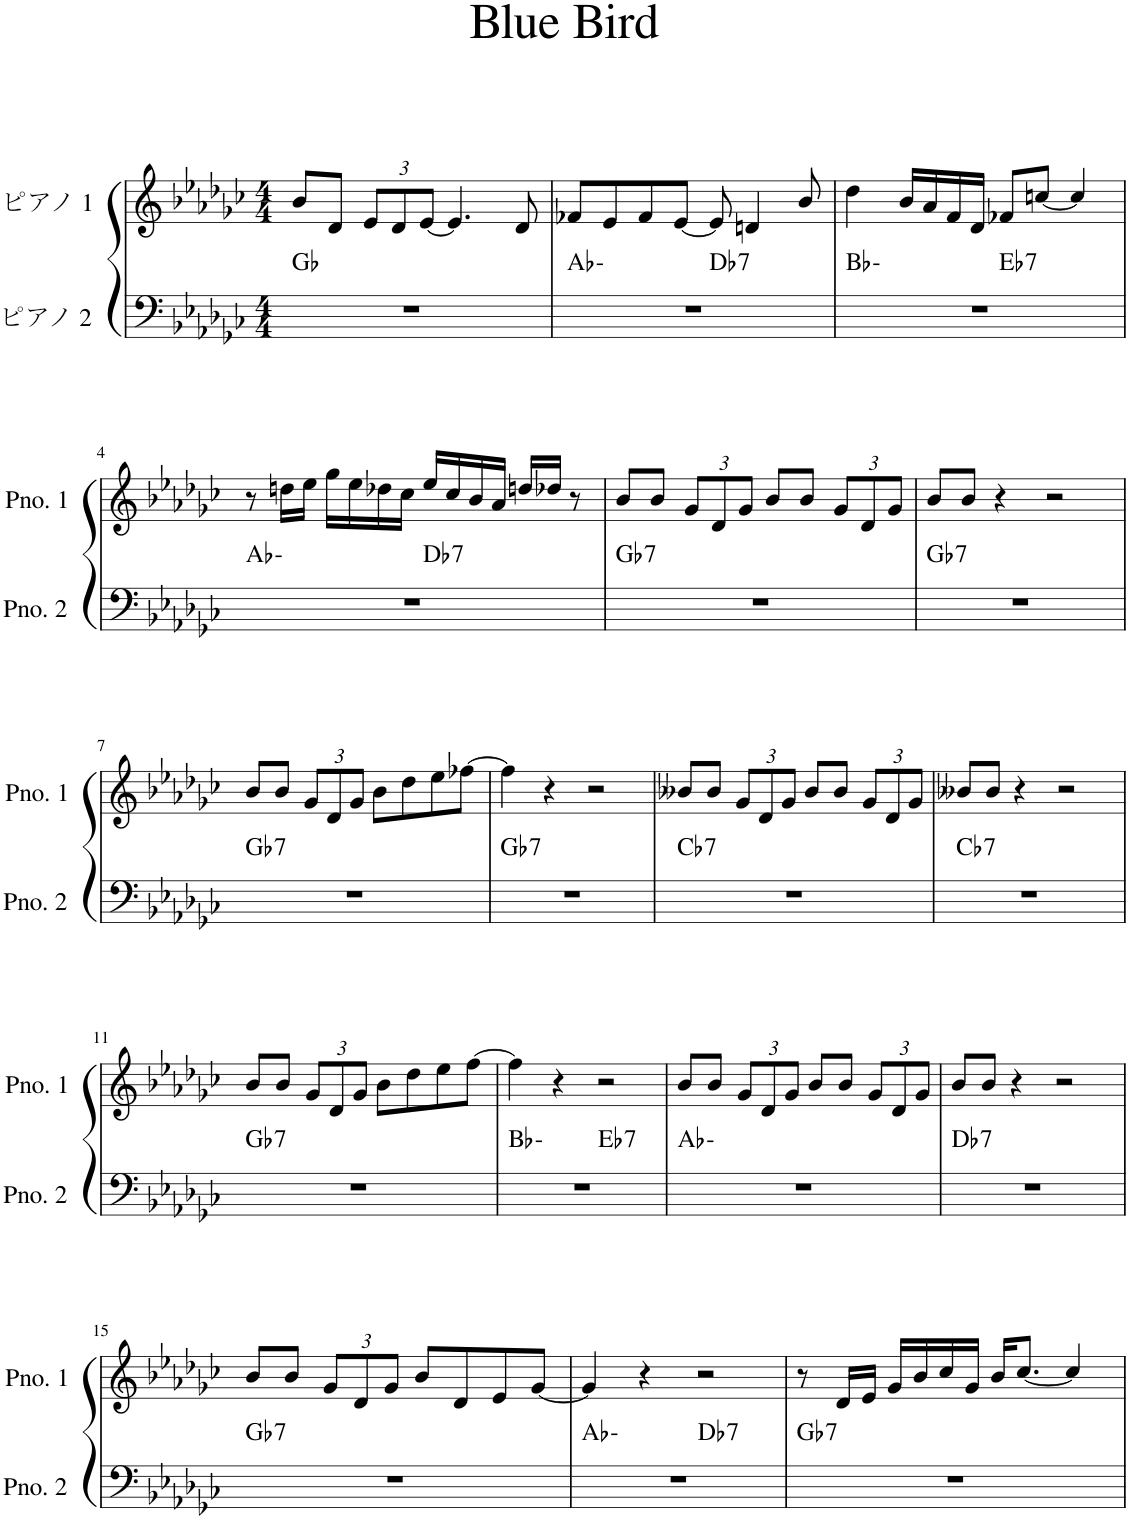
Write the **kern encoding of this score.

**kern	**harte	**kern
*part2	*part2	*part1
*staff2	*	*staff1
*I"ピアノ 2	*	*I"ピアノ 1
*clefF4	*	*clefG2
*k[b-e-a-d-g-c-]	*	*k[b-e-a-d-g-c-]
*M4/4	*	*M4/4
=1	=1	=1
1r	Gb:maj	8b-/L
.	.	8d-/J
*	*	*Xbrackettup
.	.	12e-/L
.	.	12d-/
.	.	[12e-/J
.	.	4.e-/]
.	.	8d-/
=2	=2	=2
*^	*	*
1r	2ryy	Ab:min	8f-X/L
.	.	.	8e-/
.	.	.	8f-/
.	.	.	[8e-/J
!	!	!LO:H:kt=7	!
.	2ryy	Db:7	8e-/]
.	.	.	4dn/
.	.	.	8b-/
=3	=3	=3	=3
1r	2ryy	Bb:min	4dd-\
.	.	.	16b-/LL
.	.	.	16a-/
.	.	.	16f/
.	.	.	16d-/JJ
!	!	!LO:H:kt=7	!
.	2ryy	Eb:7	8f-X/L
.	.	.	[8ccn/J
.	.	.	4cc/]
!!LO:LB:g=z
=4	=4	=4	=4
1r	2ryy	Ab:min	8r
.	.	.	16ddn\LL
.	.	.	16ee-\JJ
.	.	.	16gg-\LL
.	.	.	16ee-\
.	.	.	16dd-X\
.	.	.	16cc-\JJ
!	!	!LO:H:kt=7	!
.	2ryy	Db:7	16ee-/LL
.	.	.	16cc-/
.	.	.	16b-/
.	.	.	16a-/JJ
.	.	.	16ddn/LL
.	.	.	16dd-X/JJ
.	.	.	8r
=5	=5	=5	=5
!	!	!LO:H:kt=7	!
*v	*v	*	*
1r	Gb:7	8b-/L
.	.	8b-/J
.	.	12g-/L
.	.	12d-/
.	.	12g-/J
.	.	8b-/L
.	.	8b-/J
.	.	12g-/L
.	.	12d-/
.	.	12g-/J
=6	=6	=6
!	!LO:H:kt=7	!
1r	Gb:7	8b-/L
.	.	8b-/J
.	.	4r
.	.	2r
!!LO:LB:g=z
=7	=7	=7
!	!LO:H:kt=7	!
1r	Gb:7	8b-/L
.	.	8b-/J
.	.	12g-/L
.	.	12d-/
.	.	12g-/J
.	.	8b-\L
.	.	8dd-\
.	.	8ee-\
.	.	[8ff-X\J
=8	=8	=8
!	!LO:H:kt=7	!
1r	Gb:7	4ff-\]
.	.	4r
.	.	2r
=9	=9	=9
!	!LO:H:kt=7	!
1r	Cb:7	8b--X/L
.	.	8b--/J
.	.	12g-/L
.	.	12d-/
.	.	12g-/J
.	.	8b--/L
.	.	8b--/J
.	.	12g-/L
.	.	12d-/
.	.	12g-/J
=10	=10	=10
!	!LO:H:kt=7	!
1r	Cb:7	8b--X/L
.	.	8b--/J
.	.	4r
.	.	2r
!!LO:LB:g=z
=11	=11	=11
!	!LO:H:kt=7	!
1r	Gb:7	8b-/L
.	.	8b-/J
.	.	12g-/L
.	.	12d-/
.	.	12g-/J
.	.	8b-\L
.	.	8dd-\
.	.	8ee-\
.	.	[8ff\J
=12	=12	=12
*^	*	*
1r	2ryy	Bb:min	4ff\]
.	.	.	4r
!	!	!LO:H:kt=7	!
.	2ryy	Eb:7	2r
*v	*v	*	*
=13	=13	=13
1r	Ab:min	8b-/L
.	.	8b-/J
.	.	12g-/L
.	.	12d-/
.	.	12g-/J
.	.	8b-/L
.	.	8b-/J
.	.	12g-/L
.	.	12d-/
.	.	12g-/J
=14	=14	=14
!	!LO:H:kt=7	!
1r	Db:7	8b-/L
.	.	8b-/J
.	.	4r
.	.	2r
!!LO:LB:g=z
=15	=15	=15
!	!LO:H:kt=7	!
1r	Gb:7	8b-/L
.	.	8b-/J
.	.	12g-/L
.	.	12d-/
.	.	12g-/J
.	.	8b-/L
.	.	8d-/
.	.	8e-/
.	.	[8g-/J
=16	=16	=16
*^	*	*
1r	2ryy	Ab:min	4g-/]
.	.	.	4r
!	!	!LO:H:kt=7	!
.	2ryy	Db:7	2r
=17	=17	=17	=17
!	!	!LO:H:kt=7	!
*v	*v	*	*
1r	Gb:7	8r
.	.	16d-/LL
.	.	16e-/JJ
.	.	16g-/LL
.	.	16b-/
.	.	16cc-/
.	.	16g-/JJ
.	.	16b-/KL
.	.	[8.cc-/J
.	.	4cc-/]
=	=	=
*-	*-	*-
